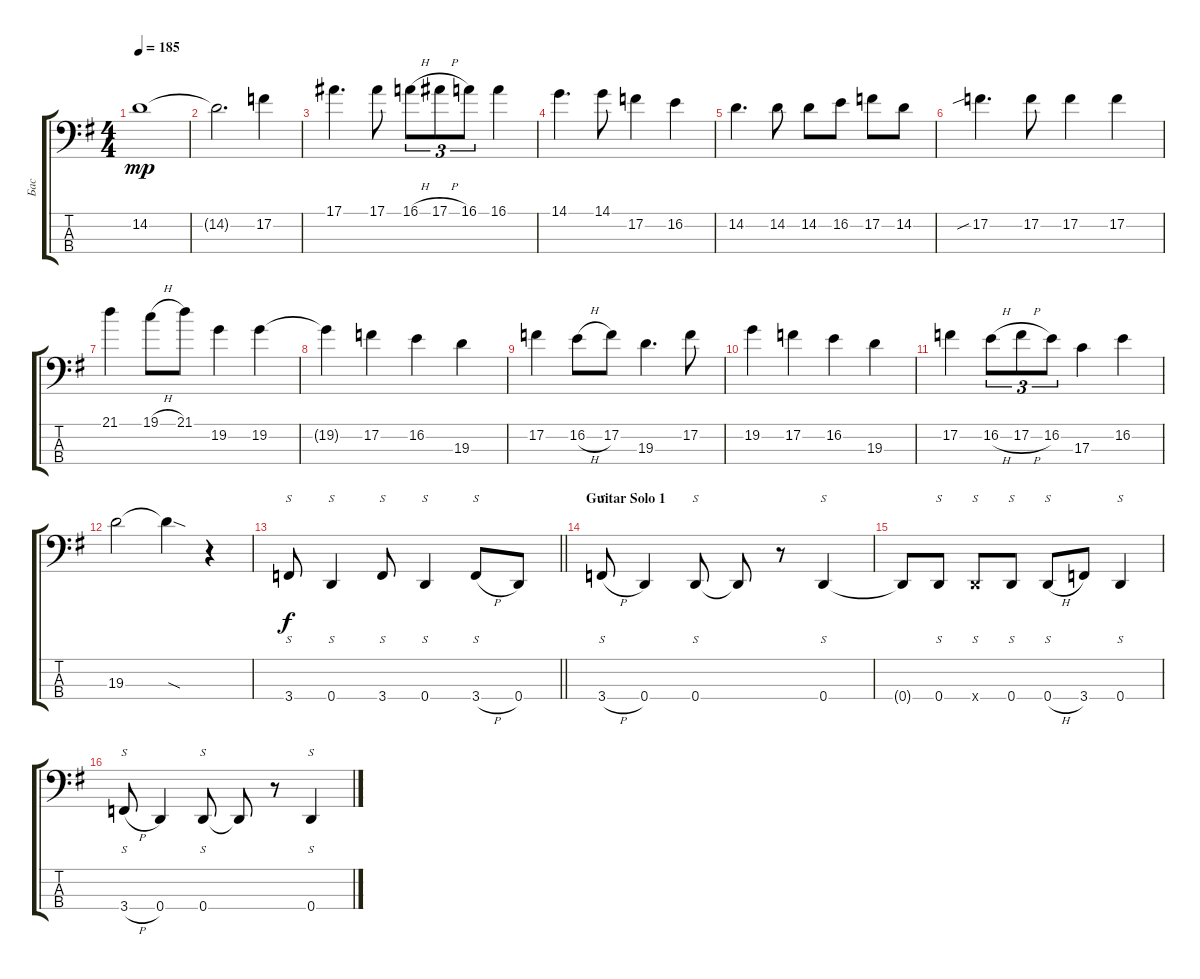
\track ("Бас" "Бас") {instrument electricbassfinger}
\staff {score tabs}
\tuning (F2 C2 G1 D1) {hide}
\ts (4 4)
\tempo 185
\clef f4
\ks eminor
14.2.1{dy mp} |
14.2{t}.2{d} 17.2.4 |
17.1.4{d} 17.1.8 16.1{h}.8{tu (3 2)} 17.1{h}.8{tu (3 2)} 16.1.8{tu (3 2)} 16.1.4 |
14.1.4{d} 14.1.8 17.2.4 16.2.4 |
14.2.4{d} 14.2.8 14.2.8 16.2.8 17.2.8 14.2.8 |
17.2{sib}.4{d} 17.2.8 17.2.4 17.2.4 |
21.1.4 19.1{h}.8 21.1.8 19.2.4 19.2.4 |
19.2{t}.4 17.2.4 16.2.4 19.3.4 |
17.2.4 16.2{h}.8 17.2.8 19.3.4{d} 17.2.8 |
19.2.4 17.2.4 16.2.4 19.3.4 |
17.2.4 16.2{h}.8{tu (3 2)} 17.2{h}.8{tu (3 2)} 16.2.8{tu (3 2)} 17.3.4 16.2.4 |
19.3.2 19.3{sod t}.4 r.4 |
\barLineRight lightlight
3.4.8{s dy f volume 12 instrument slapbass1} 0.4.4{s} 3.4.8{s} 0.4.4{s} 3.4{h}.8{s} 0.4.8 |
\section ("" "Guitar Solo 1")
3.4{h}.8{s} 0.4.4 0.4.8{s} 0.4{t}.8 r.8 0.4.4{s} |
0.4{t}.8 0.4.8{s} 0.4{x}.8{s} 0.4.8{s} 0.4{h}.8{s} 3.4.8 0.4.4{s} |
3.4{h}.8{s} 0.4.4 0.4.8{s} 0.4{t}.8 r.8 0.4.4{s}
